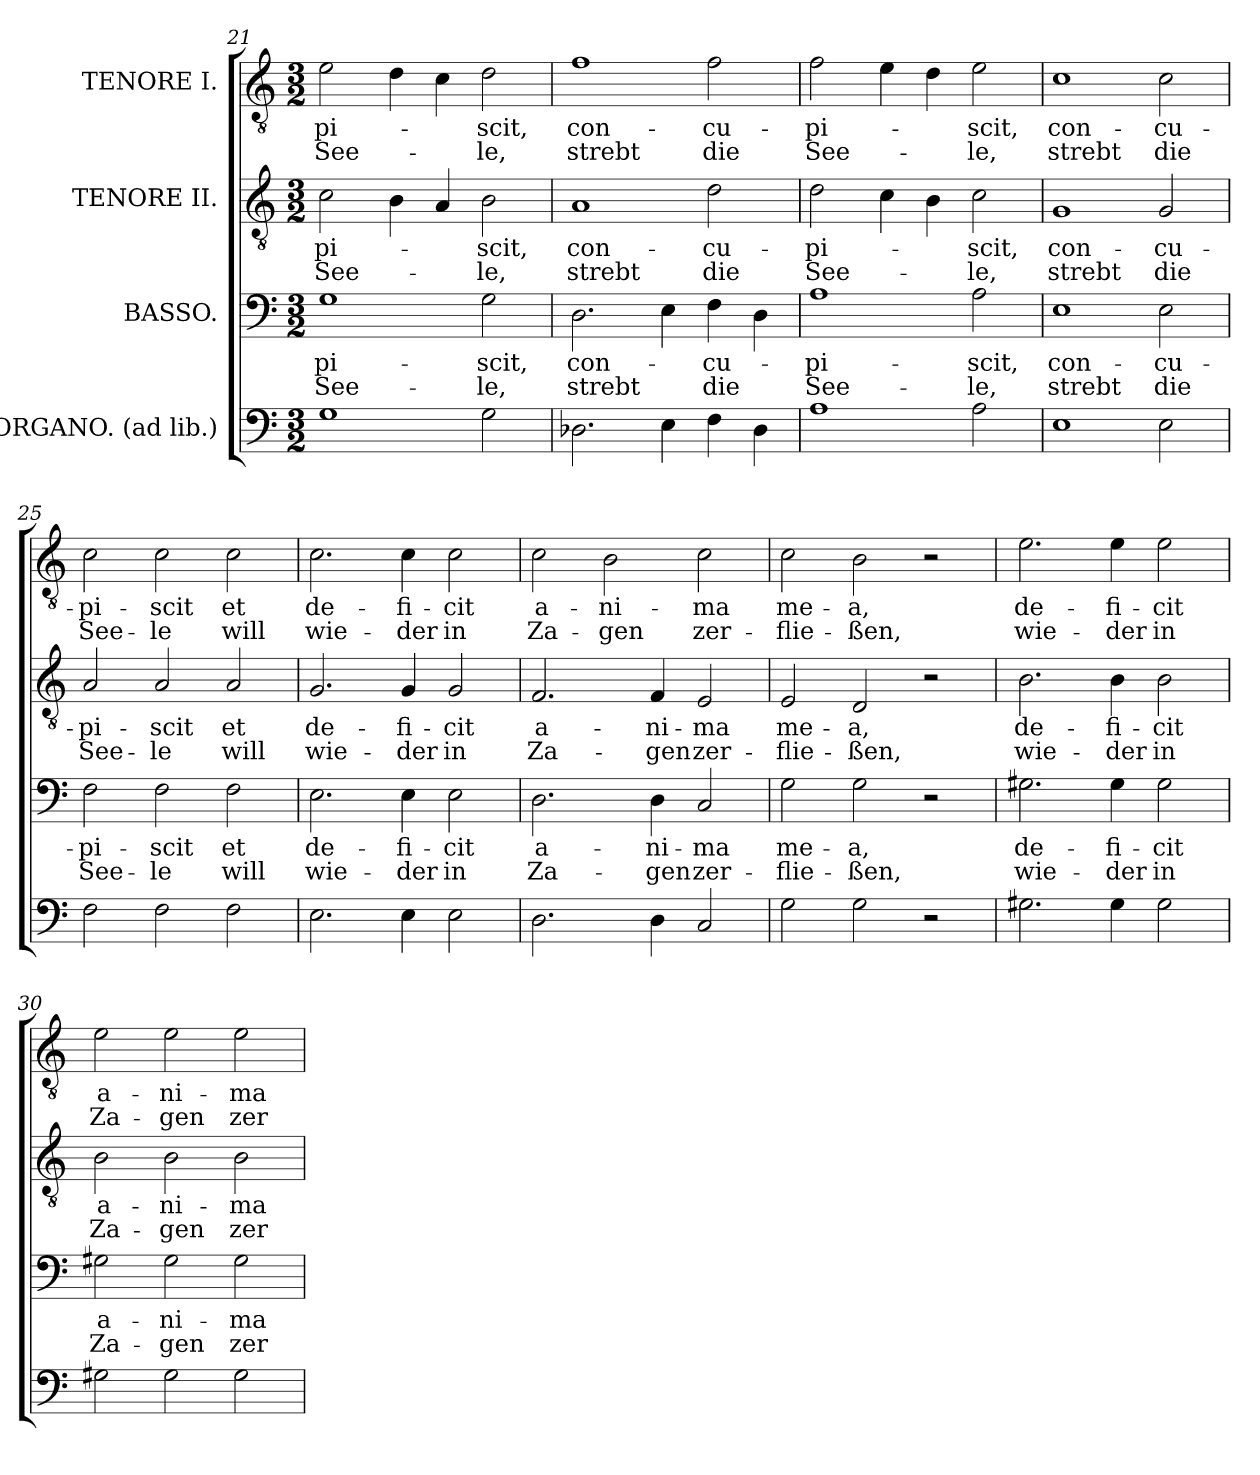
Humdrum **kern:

**kern	**kern	**text	**text	**kern	**text	**text	**kern	**text	**text
*part4	*part3	*part3	*part3	*part2	*part2	*part2	*part1	*part1	*part1
*staff4	*staff3	*staff3	*staff3	*staff2	*staff2	*staff2	*staff1	*staff1	*staff1
*I"ORGANO. (ad lib.)	*I"BASSO.	*	*	*I"TENORE II.	*	*	*I"TENORE I.	*	*
*clefF4	*clefF4	*	*	*clefGv2	*	*	*clefGv2	*	*
*k[]	*k[]	*	*	*k[]	*	*	*k[]	*	*
*M3/2	*M3/2	*	*	*M3/2	*	*	*M3/2	*	*
=21	=21	=21	=21	=21	=21	=21	=21	=21	=21
!	!	!LO:LY:b	!LO:LY:b	!	!LO:LY:b	!LO:LY:b	!	!LO:LY:b	!LO:LY:b
1G	1G	-pi-	See-	2c\	-pi-	See-	2e\	-pi-	See-
.	.	.	.	4B\	.	.	4d\	.	.
.	.	.	.	4A/	.	.	4c\	.	.
!	!	!LO:LY:b	!LO:LY:b	!	!LO:LY:b	!LO:LY:b	!	!LO:LY:b	!LO:LY:b
2G\	2G\	-scit,	-le,	2B\	-scit,	-le,	2d\	-scit,	-le,
=22	=22	=22	=22	=22	=22	=22	=22	=22	=22
!	!	!LO:LY:b	!LO:LY:b	!	!LO:LY:b	!LO:LY:b	!	!LO:LY:b	!LO:LY:b
2.D-X\	2.D\	con-	strebt	1A	con-	strebt	1f	con-	strebt
4E\	4E\	.	.	.	.	.	.	.	.
!	!	!LO:LY:b	!LO:LY:b	!	!LO:LY:b	!LO:LY:b	!	!LO:LY:b	!LO:LY:b
4F\	4F\	-cu-	die	2d\	-cu-	die	2f\	-cu-	die
4D-\	4D\	.	.	.	.	.	.	.	.
=23	=23	=23	=23	=23	=23	=23	=23	=23	=23
!	!	!LO:LY:b	!LO:LY:b	!	!LO:LY:b	!LO:LY:b	!	!LO:LY:b	!LO:LY:b
1A	1A	-pi-	See-	2d\	-pi-	See-	2f\	-pi-	See-
.	.	.	.	4c\	.	.	4e\	.	.
.	.	.	.	4B\	.	.	4d\	.	.
!	!	!LO:LY:b	!LO:LY:b	!	!LO:LY:b	!LO:LY:b	!	!LO:LY:b	!LO:LY:b
2A\	2A\	-scit,	-le,	2c\	-scit,	-le,	2e\	-scit,	-le,
!!LO:PB:g=z
=24	=24	=24	=24	=24	=24	=24	=24	=24	=24
!	!	!LO:LY:b	!LO:LY:b	!	!LO:LY:b	!LO:LY:b	!	!LO:LY:b	!LO:LY:b
1E	1E	con-	strebt	1G	con-	strebt	1c	con-	strebt
!	!	!LO:LY:b	!LO:LY:b	!	!LO:LY:b	!LO:LY:b	!	!LO:LY:b	!LO:LY:b
2E\	2E\	-cu-	die	2G/	-cu-	die	2c\	-cu-	die
=25	=25	=25	=25	=25	=25	=25	=25	=25	=25
!	!	!LO:LY:b	!LO:LY:b	!	!LO:LY:b	!LO:LY:b	!	!LO:LY:b	!LO:LY:b
2F\	2F\	-pi-	See-	2A/	-pi-	See-	2c\	-pi-	See-
!	!	!LO:LY:b	!LO:LY:b	!	!LO:LY:b	!LO:LY:b	!	!LO:LY:b	!LO:LY:b
2F\	2F\	-scit	-le	2A/	-scit	-le	2c\	-scit	-le
!	!	!LO:LY:b	!LO:LY:b	!	!LO:LY:b	!LO:LY:b	!	!LO:LY:b	!LO:LY:b
2F\	2F\	et	will	2A/	et	will	2c\	et	will
=26	=26	=26	=26	=26	=26	=26	=26	=26	=26
!	!	!LO:LY:b	!LO:LY:b	!	!LO:LY:b	!LO:LY:b	!	!LO:LY:b	!LO:LY:b
2.E\	2.E\	de-	wie-	2.G/	de-	wie-	2.c\	de-	wie-
!	!	!LO:LY:b	!LO:LY:b	!	!LO:LY:b	!LO:LY:b	!	!LO:LY:b	!LO:LY:b
4E\	4E\	-fi-	-der	4G/	-fi-	-der	4c\	-fi-	-der
!	!	!LO:LY:b	!LO:LY:b	!	!LO:LY:b	!LO:LY:b	!	!LO:LY:b	!LO:LY:b
2E\	2E\	-cit	in	2G/	-cit	in	2c\	-cit	in
=27	=27	=27	=27	=27	=27	=27	=27	=27	=27
!	!	!LO:LY:b	!LO:LY:b	!	!LO:LY:b	!LO:LY:b	!	!LO:LY:b	!LO:LY:b
2.D\	2.D\	a-	Za-	2.F/	a-	Za-	2c\	a-	Za-
!	!	!	!	!	!	!	!	!LO:LY:b	!LO:LY:b
.	.	.	.	.	.	.	2B\	ni-	gen
!	!	!LO:LY:b	!LO:LY:b	!	!LO:LY:b	!LO:LY:b	!	!	!
4D\	4D\	-ni-	-gen	4F/	-ni-	-gen	.	.	.
!	!	!LO:LY:b	!LO:LY:b	!	!LO:LY:b	!LO:LY:b	!	!LO:LY:b	!LO:LY:b
2C/	2C/	-ma	zer-	2E/	-ma	zer-	2c\	-ma	zer-
=28	=28	=28	=28	=28	=28	=28	=28	=28	=28
!	!	!LO:LY:b	!LO:LY:b	!	!LO:LY:b	!LO:LY:b	!	!LO:LY:b	!LO:LY:b
2G\	2G\	me-	-flie-	2E/	me-	-flie-	2c\	me-	-flie-
!	!	!LO:LY:b	!LO:LY:b	!	!LO:LY:b	!LO:LY:b	!	!LO:LY:b	!LO:LY:b
2G\	2G\	-a,	-ßen,	2D/	-a,	-ßen,	2B\	-a,	-ßen,
2r	2r	.	.	2r	.	.	2r	.	.
!!LO:LB:g=z
=29	=29	=29	=29	=29	=29	=29	=29	=29	=29
!	!	!LO:LY:b	!LO:LY:b	!	!LO:LY:b	!LO:LY:b	!	!LO:LY:b	!LO:LY:b
2.G#X\	2.G#X\	de-	wie-	2.B\	de-	wie-	2.e\	de-	wie-
!	!	!LO:LY:b	!LO:LY:b	!	!LO:LY:b	!LO:LY:b	!	!LO:LY:b	!LO:LY:b
4G#\	4G#\	-fi-	-der	4B\	-fi-	-der	4e\	-fi-	-der
!	!	!LO:LY:b	!LO:LY:b	!	!LO:LY:b	!LO:LY:b	!	!LO:LY:b	!LO:LY:b
2G#\	2G#\	-cit	in	2B\	-cit	in	2e\	-cit	in
=30	=30	=30	=30	=30	=30	=30	=30	=30	=30
!	!	!LO:LY:b	!LO:LY:b	!	!LO:LY:b	!LO:LY:b	!	!LO:LY:b	!LO:LY:b
2G#X\	2G#X\	a-	Za-	2B\	a-	Za-	2e\	a-	Za-
!	!	!LO:LY:b	!LO:LY:b	!	!LO:LY:b	!LO:LY:b	!	!LO:LY:b	!LO:LY:b
2G#\	2G#\	-ni-	-gen	2B\	-ni-	-gen	2e\	-ni-	-gen
!	!	!LO:LY:b	!LO:LY:b	!	!LO:LY:b	!LO:LY:b	!	!LO:LY:b	!LO:LY:b
2G#\	2G#\	-ma	zer-	2B\	-ma	zer-	2e\	-ma	zer-
=	=	=	=	=	=	=	=	=	=
*-	*-	*-	*-	*-	*-	*-	*-	*-	*-
